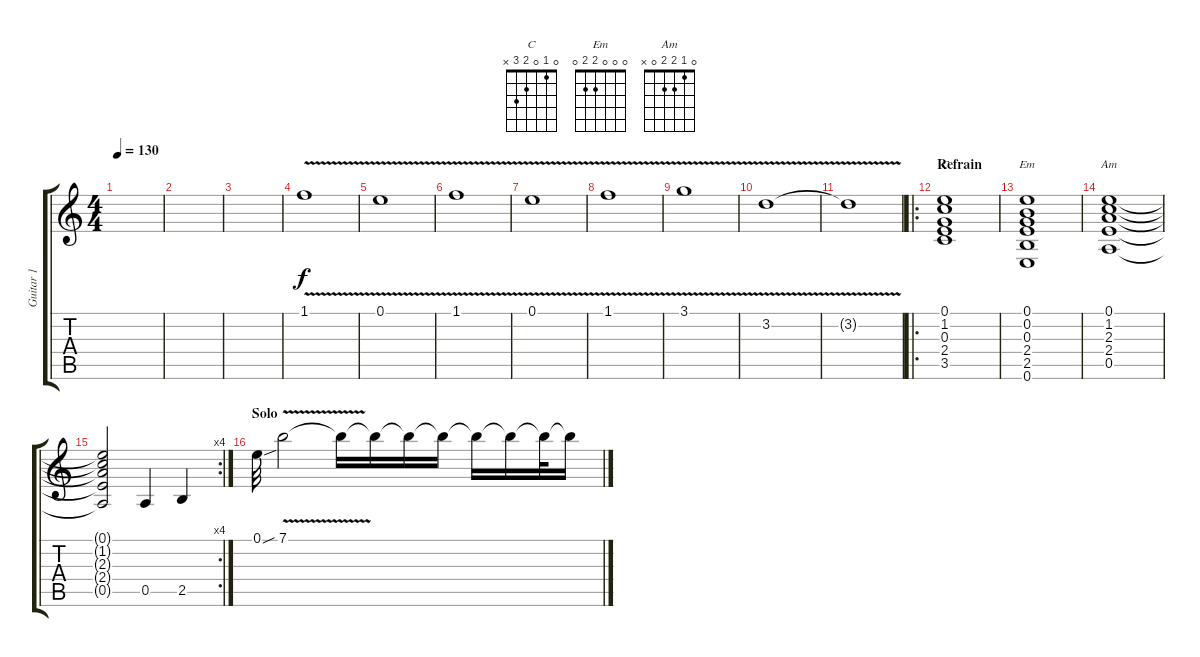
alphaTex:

\track ("Guitar 1" "Guitar 1") {instrument distortionguitar}
\staff {score tabs}
\tuning (E4 B3 G3 D3 A2 E2) {hide}
\chord ("C" 0 1 0 2 3 x)
\chord ("Em" 0 0 0 2 2 0)
\chord ("Am" 0 1 2 2 0 x)
\ts (4 4)
\tempo 130
\clef g2
\ks c
|
|
|
1.1{v}.1 |
0.1{v}.1 |
1.1{v}.1 |
0.1{v}.1 |
1.1{v}.1 |
3.1{v}.1 |
3.2{v}.1 |
3.2{t}.1 |
\ro
\section ("" "Refrain")
(0.1 1.2 0.3 2.4 3.5).1{ch "C"} |
(0.1 0.2 0.3 2.4 2.5 0.6).1{ch "Em"} |
(0.1 1.2 2.3 2.4 0.5).1{ch "Am"} |
\rc 4
(0.1{t} 1.2{t} 2.3{t} 2.4{t} 0.5{t}).2 0.5.4 2.5.4 |
\section ("" "Solo")
0.1{sou}.32 7.1{v}.2 7.1{t}.16 7.1{t}.16 7.1{t}.16 7.1{t}.16 7.1{t}.16 7.1{t}.16 7.1{t}.32 7.1{t}.16
